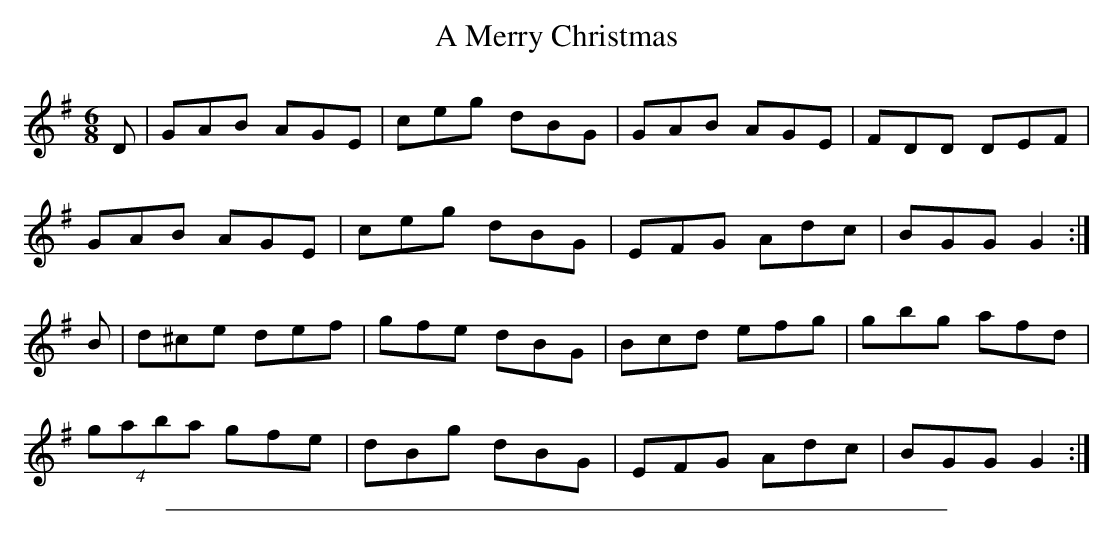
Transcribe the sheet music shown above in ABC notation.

X:1
T: Merry Christmas, A
M:6/8
K:G
D|GAB AGE|ceg dBG|GAB AGE|FDD DEF|
GAB AGE|ceg dBG|EFG Adc|BGG G2:|
B|d^ce def|gfe dBG|Bcd efg|gbg afd|
(4gaba gfe|dBg dBG|EFG Adc|BGG G2:|
